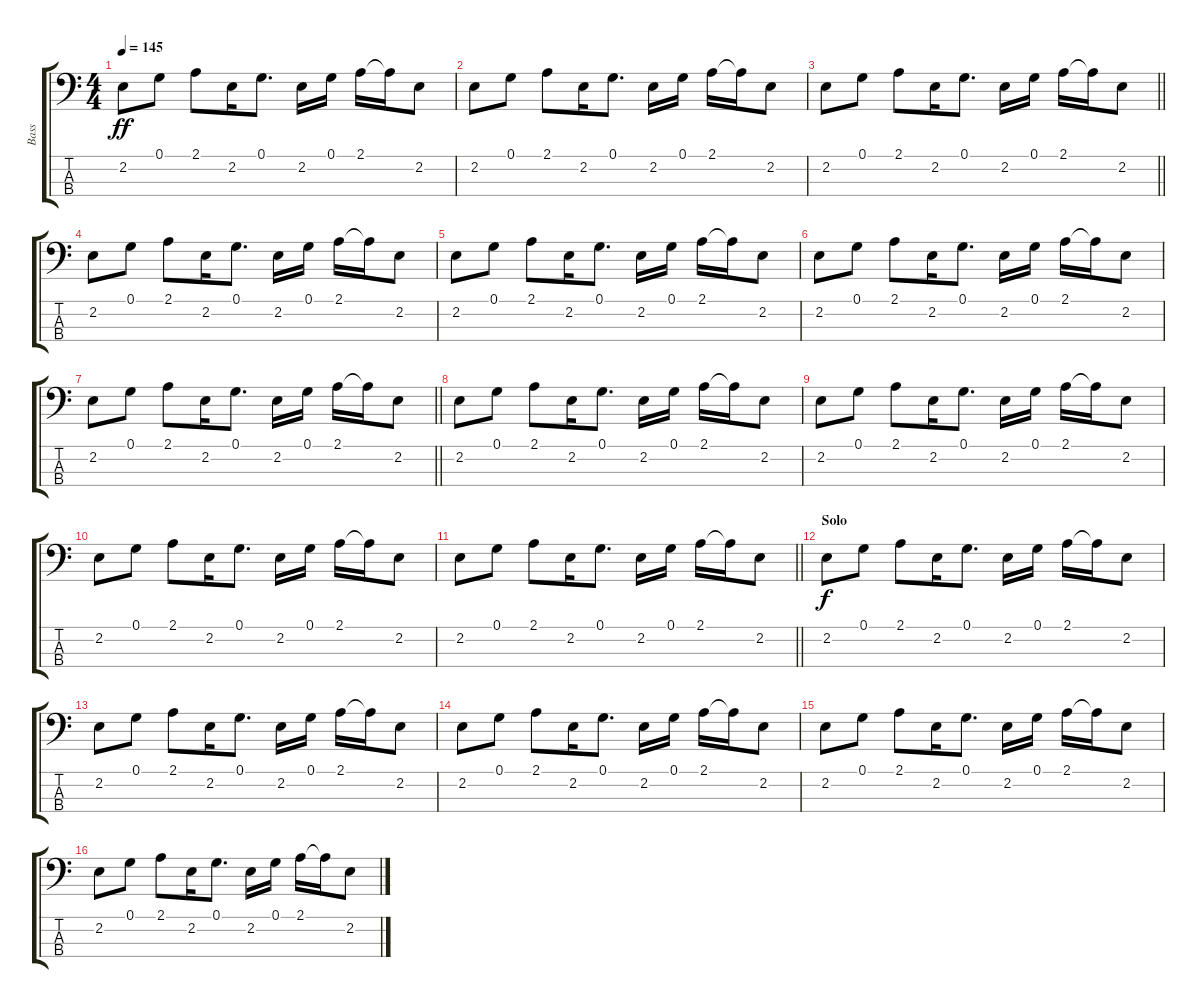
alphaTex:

\track ("Bass" "Bass") {instrument electricbassfinger}
\staff {score tabs}
\tuning (G2 D2 A1 E1) {hide}
\ts (4 4)
\tempo 145
\clef f4
\ks c
2.2.8{dy ff} 0.1.8 2.1.8 2.2.16 0.1.8{d} 2.2.16 0.1.16 2.1.16 2.1{t}.16 2.2.8 |
2.2.8 0.1.8 2.1.8 2.2.16 0.1.8{d} 2.2.16 0.1.16 2.1.16 2.1{t}.16 2.2.8 |
\barLineRight lightlight
2.2.8 0.1.8 2.1.8 2.2.16 0.1.8{d} 2.2.16 0.1.16 2.1.16 2.1{t}.16 2.2.8 |
2.2.8 0.1.8 2.1.8 2.2.16 0.1.8{d} 2.2.16 0.1.16 2.1.16 2.1{t}.16 2.2.8 |
2.2.8 0.1.8 2.1.8 2.2.16 0.1.8{d} 2.2.16 0.1.16 2.1.16 2.1{t}.16 2.2.8 |
2.2.8 0.1.8 2.1.8 2.2.16 0.1.8{d} 2.2.16 0.1.16 2.1.16 2.1{t}.16 2.2.8 |
\barLineRight lightlight
2.2.8 0.1.8 2.1.8 2.2.16 0.1.8{d} 2.2.16 0.1.16 2.1.16 2.1{t}.16 2.2.8 |
2.2.8 0.1.8 2.1.8 2.2.16 0.1.8{d} 2.2.16 0.1.16 2.1.16 2.1{t}.16 2.2.8 |
2.2.8 0.1.8 2.1.8 2.2.16 0.1.8{d} 2.2.16 0.1.16 2.1.16 2.1{t}.16 2.2.8 |
2.2.8 0.1.8 2.1.8 2.2.16 0.1.8{d} 2.2.16 0.1.16 2.1.16 2.1{t}.16 2.2.8 |
\barLineRight lightlight
2.2.8 0.1.8 2.1.8 2.2.16 0.1.8{d} 2.2.16 0.1.16 2.1.16 2.1{t}.16 2.2.8 |
\section ("" "Solo")
2.2.8{dy f} 0.1.8 2.1.8 2.2.16 0.1.8{d} 2.2.16 0.1.16 2.1.16 2.1{t}.16 2.2.8 |
2.2.8 0.1.8 2.1.8 2.2.16 0.1.8{d} 2.2.16 0.1.16 2.1.16 2.1{t}.16 2.2.8 |
2.2.8 0.1.8 2.1.8 2.2.16 0.1.8{d} 2.2.16 0.1.16 2.1.16 2.1{t}.16 2.2.8 |
2.2.8 0.1.8 2.1.8 2.2.16 0.1.8{d} 2.2.16 0.1.16 2.1.16 2.1{t}.16 2.2.8 |
2.2.8 0.1.8 2.1.8 2.2.16 0.1.8{d} 2.2.16 0.1.16 2.1.16 2.1{t}.16 2.2.8
